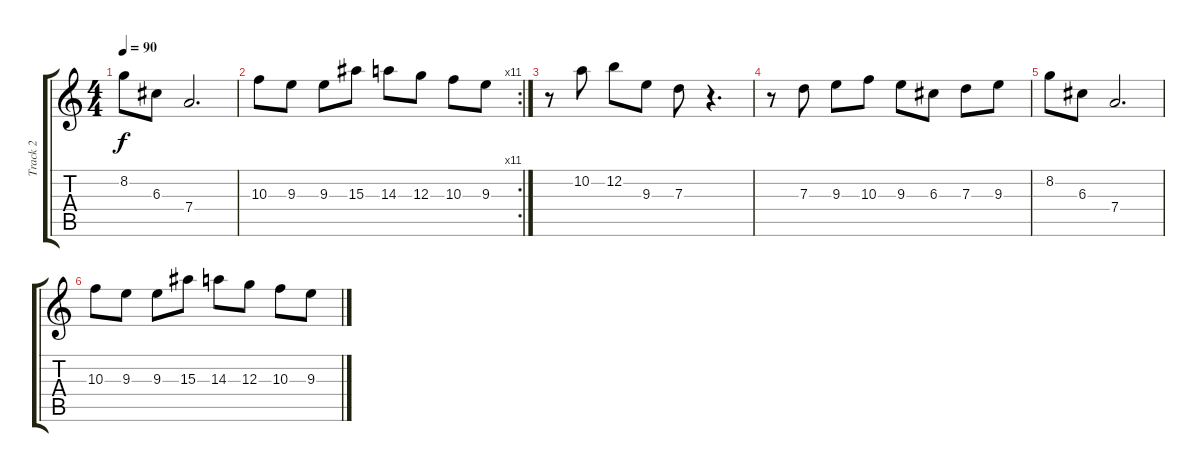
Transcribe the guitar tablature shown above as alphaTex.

\track ("Track 2" "Track 2") {instrument acousticguitarsteel}
\staff {score tabs}
\tuning (E4 B3 G3 D3 A2 E2) {hide}
\ts (4 4)
\tempo 90
\clef g2
\ks c
8.2.8{dy f} 6.3.8 7.4.2{d} |
\rc 11
10.3.8 9.3.8 9.3.8 15.3.8 14.3.8 12.3.8 10.3.8 9.3.8 |
r.8 10.2.8 12.2.8 9.3.8 7.3.8 r.4{d} |
r.8 7.3.8 9.3.8 10.3.8 9.3.8 6.3.8 7.3.8 9.3.8 |
8.2.8 6.3.8 7.4.2{d} |
10.3.8 9.3.8 9.3.8 15.3.8 14.3.8 12.3.8 10.3.8 9.3.8
